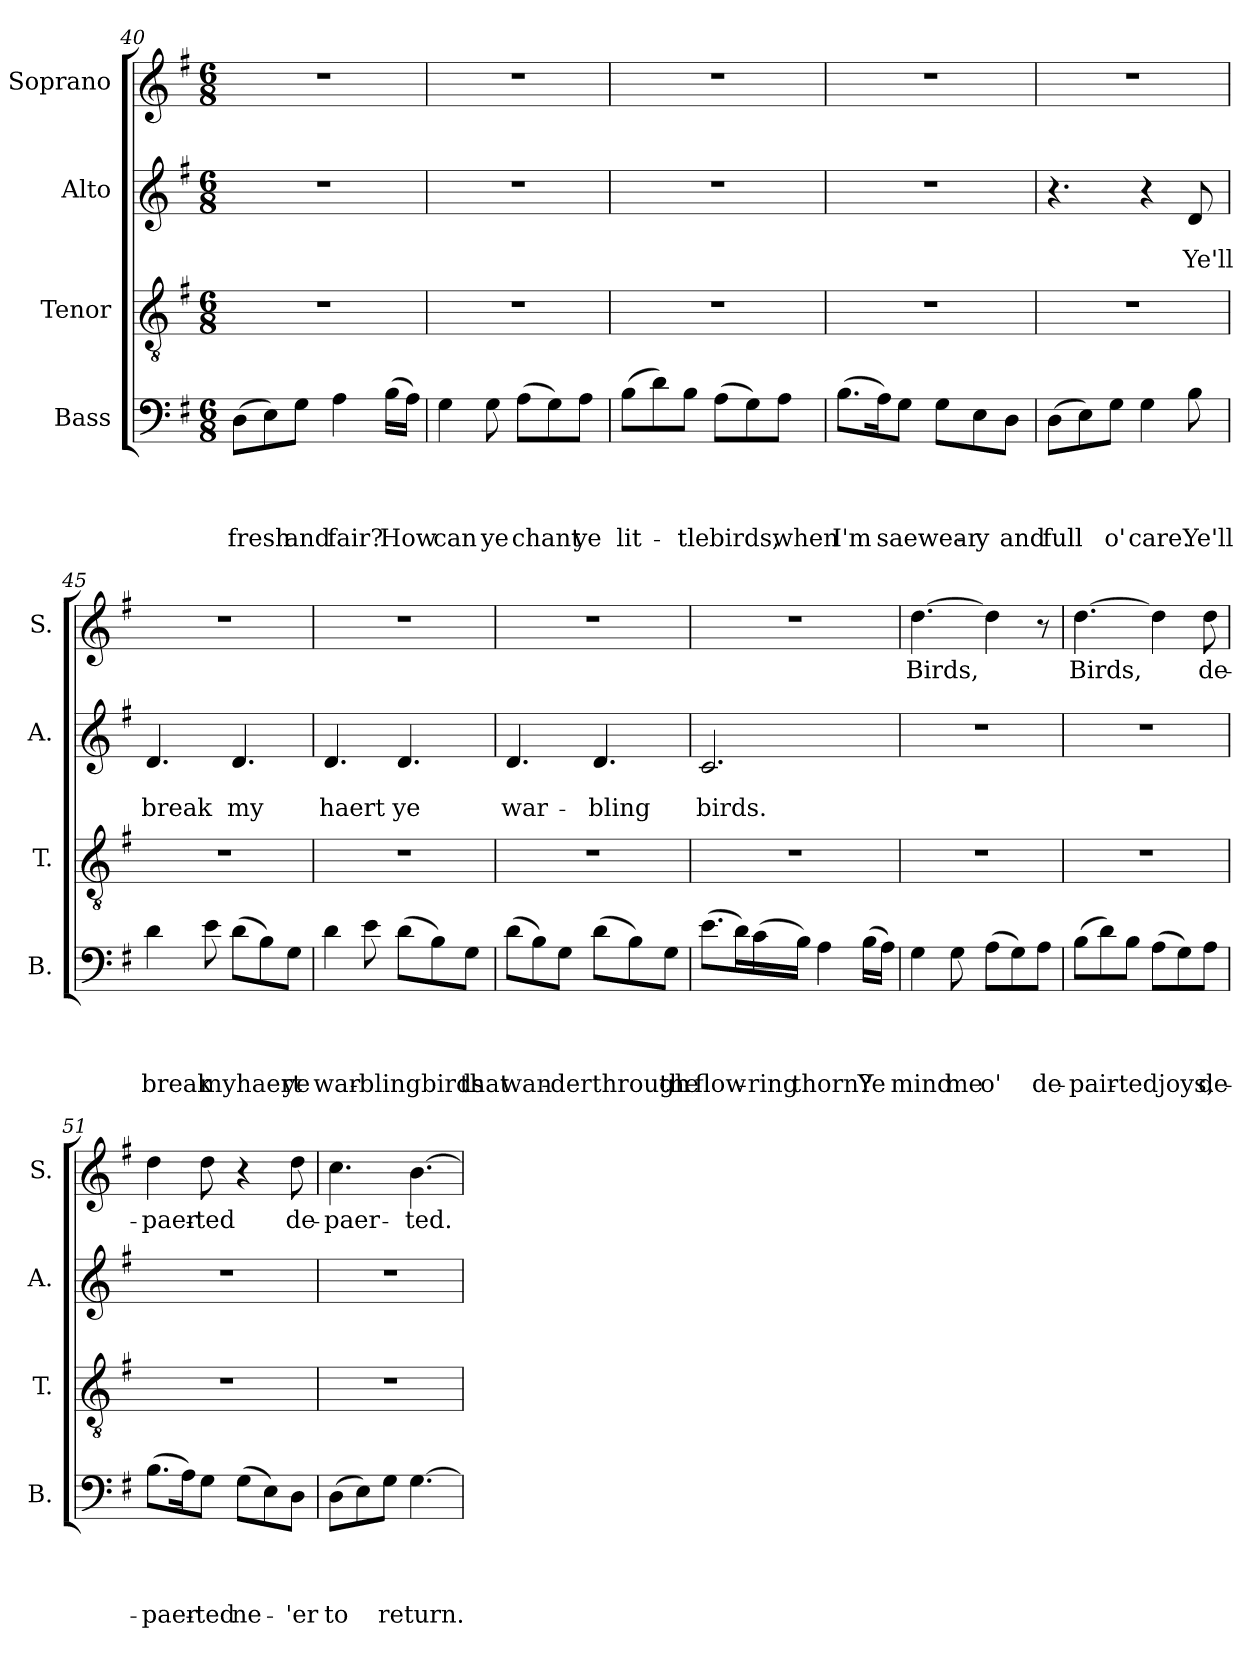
**kern	**text	**text	**text	**text	**kern	**kern	**text	**text	**kern	**text
*part4	*part4	*part4	*part4	*part4	*part3	*part2	*part2	*part2	*part1	*part1
*staff4	*staff4	*staff4	*staff4	*staff4	*staff3	*staff2	*staff2	*staff2	*staff1	*staff1
*I"Bass	*	*	*	*	*I"Tenor	*I"Alto	*	*	*I"Soprano	*
*I'B.	*	*	*	*	*I'T.	*I'A.	*	*	*I'S.	*
!!LO:PB:g=z
*clefF4	*	*	*	*	*clefGv2	*clefG2	*	*	*clefG2	*
*k[f#]	*	*	*	*	*k[f#]	*k[f#]	*	*	*k[f#]	*
*G:	*	*	*	*	*G:	*G:	*	*	*G:	*
*M6/8	*	*	*	*	*M6/8	*M6/8	*	*	*M6/8	*
=40	=40	=40	=40	=40	=40	=40	=40	=40	=40	=40
!	!	!	!	!LO:LY:b	!LO:N:vis=1	!LO:N:vis=1	!	!	!LO:N:vis=1	!
(>8D\L	.	.	.	fresh	2.r	2.r	.	.	2.r	.
8E\)	.	.	.	.	.	.	.	.	.	.
!	!	!	!	!LO:LY:b	!	!	!	!	!	!
8G\J	.	.	.	and	.	.	.	.	.	.
!	!	!	!	!LO:LY:b	!	!	!	!	!	!
4A\	.	.	.	fair?	.	.	.	.	.	.
!	!	!	!	!LO:LY:b	!	!	!	!	!	!
(>16B\LL	.	.	.	How	.	.	.	.	.	.
16A\JJ)	.	.	.	.	.	.	.	.	.	.
=41	=41	=41	=41	=41	=41	=41	=41	=41	=41	=41
!	!	!	!	!LO:LY:b	!LO:N:vis=1	!LO:N:vis=1	!	!	!LO:N:vis=1	!
4G\	.	.	.	can	2.r	2.r	.	.	2.r	.
!	!	!	!	!LO:LY:b	!	!	!	!	!	!
8G\	.	.	.	ye	.	.	.	.	.	.
!	!	!	!	!LO:LY:b	!	!	!	!	!	!
(>8A\L	.	.	.	chant	.	.	.	.	.	.
8G\)	.	.	.	.	.	.	.	.	.	.
!	!	!	!	!LO:LY:b	!	!	!	!	!	!
8A\J	.	.	.	ye	.	.	.	.	.	.
=42	=42	=42	=42	=42	=42	=42	=42	=42	=42	=42
!	!	!	!	!LO:LY:b	!LO:N:vis=1	!LO:N:vis=1	!	!	!LO:N:vis=1	!
(>8B\L	.	.	.	lit-	2.r	2.r	.	.	2.r	.
8d\)	.	.	.	.	.	.	.	.	.	.
!	!	!	!	!LO:LY:b	!	!	!	!	!	!
8B\J	.	.	.	-tle	.	.	.	.	.	.
!	!	!	!	!LO:LY:b	!	!	!	!	!	!
(>8A\L	.	.	.	birds,	.	.	.	.	.	.
8G\)	.	.	.	.	.	.	.	.	.	.
!	!	!	!	!LO:LY:b	!	!	!	!	!	!
8A\J	.	.	.	when	.	.	.	.	.	.
!!LO:LB:g=z
=43	=43	=43	=43	=43	=43	=43	=43	=43	=43	=43
!	!	!	!	!LO:LY:b	!LO:N:vis=1	!LO:N:vis=1	!	!	!LO:N:vis=1	!
(>8.B\L	.	.	.	I'm	2.r	2.r	.	.	2.r	.
16A\k)	.	.	.	.	.	.	.	.	.	.
!	!	!	!	!LO:LY:b	!	!	!	!	!	!
8G\J	.	.	.	saewear-	.	.	.	.	.	.
8G\L	.	.	.	.	.	.	.	.	.	.
!	!	!	!	!LO:LY:b	!	!	!	!	!	!
8E\	.	.	.	-y	.	.	.	.	.	.
!	!	!	!	!LO:LY:b	!	!	!	!	!	!
8D\J	.	.	.	and	.	.	.	.	.	.
=44	=44	=44	=44	=44	=44	=44	=44	=44	=44	=44
!	!	!	!	!LO:LY:b	!LO:N:vis=1	!	!	!	!LO:N:vis=1	!
(>8D\L	.	.	.	full	2.r	4.r	.	.	2.r	.
8E\)	.	.	.	.	.	.	.	.	.	.
!	!	!	!	!LO:LY:b	!	!	!	!	!	!
8G\J	.	.	.	o'	.	.	.	.	.	.
!	!	!	!	!LO:LY:b	!	!	!	!	!	!
4G\	.	.	.	care.	.	4r	.	.	.	.
!	!	!	!	!LO:LY:b	!	!	!	!LO:LY:b	!	!
8B\	.	.	.	Ye'll	.	8d/	.	Ye'll	.	.
=45	=45	=45	=45	=45	=45	=45	=45	=45	=45	=45
!	!	!	!	!LO:LY:b	!LO:N:vis=1	!	!	!LO:LY:b	!LO:N:vis=1	!
4d\	.	.	.	break	2.r	4.d/	.	break	2.r	.
!	!	!	!	!LO:LY:b	!	!	!	!	!	!
8e\	.	.	.	myhaert	.	.	.	.	.	.
!	!	!	!	!	!	!	!	!LO:LY:b	!	!
(>8d\L	.	.	.	.	.	4.d/	.	my	.	.
8B\)	.	.	.	.	.	.	.	.	.	.
!	!	!	!	!LO:LY:b	!	!	!	!	!	!
8G\J	.	.	.	ye	.	.	.	.	.	.
=46	=46	=46	=46	=46	=46	=46	=46	=46	=46	=46
!	!	!	!	!LO:LY:b	!LO:N:vis=1	!	!	!LO:LY:b	!LO:N:vis=1	!
4d\	.	.	.	war-	2.r	4.d/	.	haert	2.r	.
!	!	!	!	!LO:LY:b	!	!	!	!	!	!
8e\	.	.	.	-blingbirds	.	.	.	.	.	.
!	!	!	!	!	!	!	!	!LO:LY:b	!	!
(>8d\L	.	.	.	.	.	4.d/	.	ye	.	.
8B\)	.	.	.	.	.	.	.	.	.	.
!	!	!	!	!LO:LY:b	!	!	!	!	!	!
8G\J	.	.	.	that	.	.	.	.	.	.
!!LO:PB:g=z
=47	=47	=47	=47	=47	=47	=47	=47	=47	=47	=47
!	!	!	!	!LO:LY:b	!LO:N:vis=1	!	!	!LO:LY:b	!LO:N:vis=1	!
(>8d\L	.	.	.	wan-	2.r	4.d/	.	war-	2.r	.
8B\)	.	.	.	.	.	.	.	.	.	.
!	!	!	!	!LO:LY:b	!	!	!	!	!	!
8G\J	.	.	.	-derthrough	.	.	.	.	.	.
!	!	!	!	!	!	!	!	!LO:LY:b	!	!
(>8d\L	.	.	.	.	.	4.d/	.	-bling	.	.
8B\)	.	.	.	.	.	.	.	.	.	.
!	!	!	!	!LO:LY:b	!	!	!	!	!	!
8G\J	.	.	.	the	.	.	.	.	.	.
=48	=48	=48	=48	=48	=48	=48	=48	=48	=48	=48
!	!	!	!	!LO:LY:b	!LO:N:vis=1	!	!	!LO:LY:b	!LO:N:vis=1	!
(>8.e\L	.	.	.	flow-	2.r	2.c/	.	birds.	2.r	.
16d\L)	.	.	.	.	.	.	.	.	.	.
!	!	!	!	!LO:LY:b	!	!	!	!	!	!
(>16c\	.	.	.	-ring	.	.	.	.	.	.
!	!	!	!	!LO:LY:b	!	!	!	!	!	!
16B\JJ)	.	.	.	thorn?	.	.	.	.	.	.
4A\	.	.	.	.	.	.	.	.	.	.
!	!	!	!	!LO:LY:b	!	!	!	!	!	!
(>16B\LL	.	.	.	Ye	.	.	.	.	.	.
16A\JJ)	.	.	.	.	.	.	.	.	.	.
=49	=49	=49	=49	=49	=49	=49	=49	=49	=49	=49
!	!	!	!	!LO:LY:b	!LO:N:vis=1	!LO:N:vis=1	!	!	!	!LO:LY:b
4G\	.	.	.	mind	2.r	2.r	.	.	[>4.dd\	Birds,
!	!	!	!	!LO:LY:b	!	!	!	!	!	!
8G\	.	.	.	me	.	.	.	.	.	.
!	!	!	!	!LO:LY:b	!	!	!	!	!	!
(>8A\L	.	.	.	o'	.	.	.	.	4dd\]	.
8G\)	.	.	.	.	.	.	.	.	.	.
!	!	!	!	!LO:LY:b	!	!	!	!	!	!
8A\J	.	.	.	de-	.	.	.	.	8r	.
!!LO:LB:g=z
=50	=50	=50	=50	=50	=50	=50	=50	=50	=50	=50
!	!	!	!	!LO:LY:b	!LO:N:vis=1	!LO:N:vis=1	!	!	!	!LO:LY:b
(>8B\L	.	.	.	-pair-	2.r	2.r	.	.	[>4.dd\	Birds,
8d\)	.	.	.	.	.	.	.	.	.	.
!	!	!	!	!LO:LY:b	!	!	!	!	!	!
8B\J	.	.	.	-tedjoys,	.	.	.	.	.	.
(>8A\L	.	.	.	.	.	.	.	.	4dd\]	.
8G\)	.	.	.	.	.	.	.	.	.	.
!	!	!	!	!LO:LY:b	!	!	!	!	!	!LO:LY:b
8A\J	.	.	.	de-	.	.	.	.	8dd\	de-
=51	=51	=51	=51	=51	=51	=51	=51	=51	=51	=51
!	!	!	!	!LO:LY:b	!LO:N:vis=1	!LO:N:vis=1	!	!	!	!LO:LY:b
(>8.B\L	.	.	.	-paer-	2.r	2.r	.	.	4dd\	-paer-
16A\k)	.	.	.	.	.	.	.	.	.	.
!	!	!	!	!LO:LY:b	!	!	!	!	!	!LO:LY:b
8G\J	.	.	.	-ted	.	.	.	.	8dd\	-ted
!	!	!	!	!LO:LY:b	!	!	!	!	!	!
(>8G\L	.	.	.	ne-	.	.	.	.	4r	.
8E\)	.	.	.	.	.	.	.	.	.	.
!	!	!	!	!LO:LY:b	!	!	!	!	!	!LO:LY:b
8D\J	.	.	.	-'er	.	.	.	.	8dd\	de-
=52	=52	=52	=52	=52	=52	=52	=52	=52	=52	=52
!	!	!	!	!LO:LY:b	!LO:N:vis=1	!LO:N:vis=1	!	!	!	!LO:LY:b
(>8D\L	.	.	.	to	2.r	2.r	.	.	4.cc\	-paer-
8E\)	.	.	.	.	.	.	.	.	.	.
!	!	!	!	!LO:LY:b	!	!	!	!	!	!
8G\J	.	.	.	return.	.	.	.	.	.	.
!	!	!	!	!	!	!	!	!	!	!LO:LY:b
[>4.G\	.	.	.	.	.	.	.	.	[>4.b\	-ted.
=	=	=	=	=	=	=	=	=	=	=
*-	*-	*-	*-	*-	*-	*-	*-	*-	*-	*-
